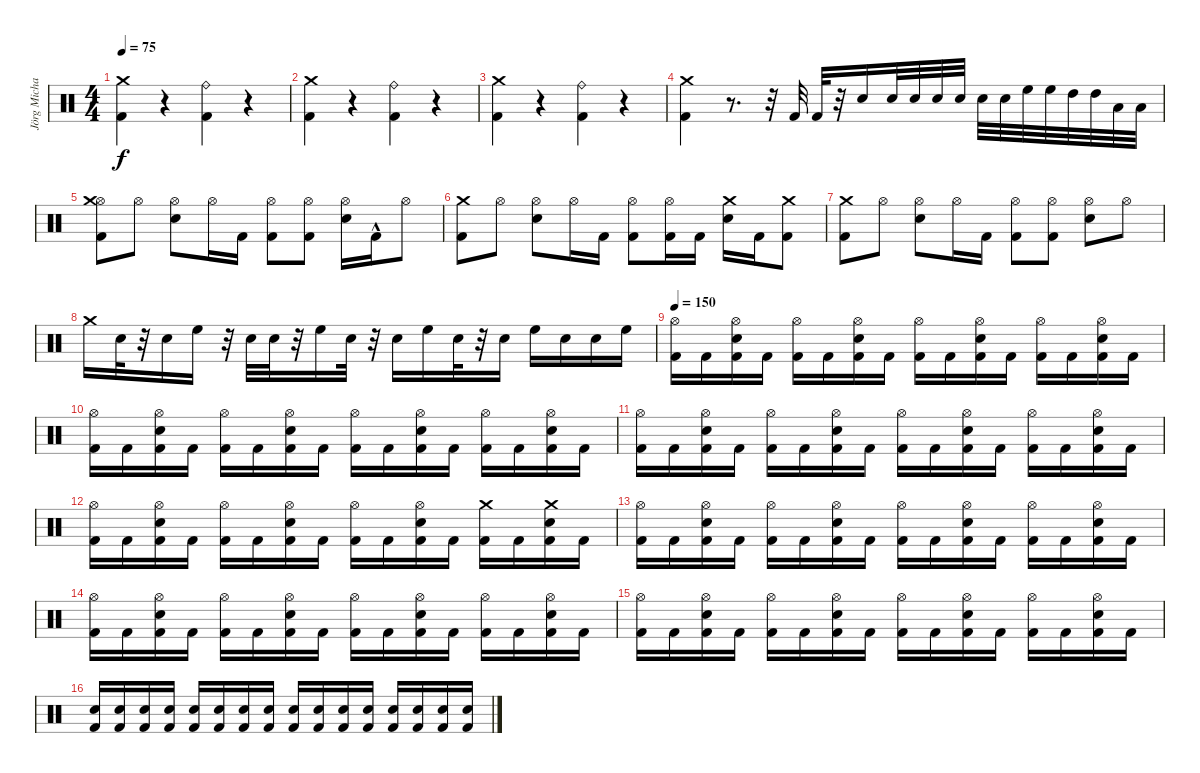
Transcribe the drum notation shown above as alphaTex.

\track ("Jörg Michael" "Jörg Micha") {instrument percussion}
\staff {score}
\articulation defaults
\ts (4 4)
\tempo 75
\clef neutral
\ks c
("Crash medium (hit)" "Kick (hit) 2").4{dy f} r.4 ("Ride (bell)" "Kick (hit) 2").4 r.4 |
("Crash medium (hit)" "Kick (hit) 2").4 r.4 ("Ride (bell)" "Kick (hit) 2").4 r.4 |
("Crash medium (hit)" "Kick (hit) 2").4 r.4 ("Ride (bell)" "Kick (hit) 2").4 r.4 |
("Crash medium (hit)" "Kick (hit) 2").4 r.8{d} r.32 "Kick (hit) 2".32 "Kick (hit) 2".32 r.32 "Snare (hit) 2".16 "Snare (hit) 2".32 "Snare (hit) 2".32 "Snare (hit) 2".32 "Snare (hit) 2".32 "Snare (hit) 2".32 "Snare (hit) 2".32 "High Floor Tom (hit)".32 "High Floor Tom (hit)".32 "High Tom (hit)".32 "High Tom (hit)".32 "Low Tom (hit)".32 "Low Tom (hit)".32 |
("Hi-Hat (open)" "Crash medium (hit)" "Kick (hit) 2").8 "Hi-Hat (open)".8 ("Hi-Hat (open)" "Snare (hit) 2").8 "Hi-Hat (open)".16 "Kick (hit) 2".16 ("Kick (hit) 2" "Hi-Hat (open)").8 ("Kick (hit) 2" "Hi-Hat (open)").8 ("Snare (hit) 2" "Hi-Hat (open)").16 "Kick (hit) 2"{hac}.16 "Hi-Hat (open)".8 |
("Kick (hit) 2" "Crash medium (hit)").8 "Hi-Hat (open)".8 ("Snare (hit) 2" "Hi-Hat (open)").8 "Hi-Hat (open)".16 "Kick (hit) 2".16 ("Kick (hit) 2" "Hi-Hat (open)").8 ("Kick (hit) 2" "Hi-Hat (open)").16 "Kick (hit) 2".16 ("Crash medium (hit)" "Snare (hit) 2").16 "Kick (hit) 2".16 ("Crash medium (hit)" "Kick (hit) 2").8 |
("Kick (hit) 2" "Crash medium (hit)").8 "Hi-Hat (open)".8 ("Snare (hit) 2" "Hi-Hat (open)").8 "Hi-Hat (open)".16 "Kick (hit) 2".16 ("Kick (hit) 2" "Hi-Hat (open)").8 ("Kick (hit) 2" "Hi-Hat (open)").8 ("Snare (hit) 2" "Hi-Hat (open)").8 "Hi-Hat (open)".8 |
"Crash medium (hit)".16 "Snare (hit) 2".32 r.32 "Snare (hit) 2".16 "High Floor Tom (hit)".16 r.32 "Snare (hit) 2".32 "Snare (hit) 2".32 r.32 "High Floor Tom (hit)".16 "Snare (hit) 2".32 r.32 "Snare (hit) 2".16 "High Floor Tom (hit)".16 "Snare (hit) 2".32 r.32 "Snare (hit) 2".16 "High Floor Tom (hit)".16 "Snare (hit) 2".16 "Snare (hit) 2".16 "High Floor Tom (hit)".16 |
\tempo 150
("Hi-Hat (open)" "Kick (hit) 2").16 "Kick (hit) 2".16 ("Kick (hit) 2" "Snare (hit) 2" "Hi-Hat (open)").16 "Kick (hit) 2".16 ("Kick (hit) 2" "Hi-Hat (open)").16 "Kick (hit) 2".16 ("Kick (hit) 2" "Snare (hit) 2" "Hi-Hat (open)").16 "Kick (hit) 2".16 ("Kick (hit) 2" "Hi-Hat (open)").16 "Kick (hit) 2".16 ("Kick (hit) 2" "Snare (hit) 2" "Hi-Hat (open)").16 "Kick (hit) 2".16 ("Kick (hit) 2" "Hi-Hat (open)").16 "Kick (hit) 2".16 ("Kick (hit) 2" "Snare (hit) 2" "Hi-Hat (open)").16 "Kick (hit) 2".16 |
("Hi-Hat (open)" "Kick (hit) 2").16 "Kick (hit) 2".16 ("Kick (hit) 2" "Snare (hit) 2" "Hi-Hat (open)").16 "Kick (hit) 2".16 ("Kick (hit) 2" "Hi-Hat (open)").16 "Kick (hit) 2".16 ("Kick (hit) 2" "Snare (hit) 2" "Hi-Hat (open)").16 "Kick (hit) 2".16 ("Kick (hit) 2" "Hi-Hat (open)").16 "Kick (hit) 2".16 ("Kick (hit) 2" "Snare (hit) 2" "Hi-Hat (open)").16 "Kick (hit) 2".16 ("Kick (hit) 2" "Hi-Hat (open)").16 "Kick (hit) 2".16 ("Kick (hit) 2" "Snare (hit) 2" "Hi-Hat (open)").16 "Kick (hit) 2".16 |
("Hi-Hat (open)" "Kick (hit) 2").16 "Kick (hit) 2".16 ("Kick (hit) 2" "Snare (hit) 2" "Hi-Hat (open)").16 "Kick (hit) 2".16 ("Kick (hit) 2" "Hi-Hat (open)").16 "Kick (hit) 2".16 ("Kick (hit) 2" "Snare (hit) 2" "Hi-Hat (open)").16 "Kick (hit) 2".16 ("Kick (hit) 2" "Hi-Hat (open)").16 "Kick (hit) 2".16 ("Kick (hit) 2" "Snare (hit) 2" "Hi-Hat (open)").16 "Kick (hit) 2".16 ("Kick (hit) 2" "Hi-Hat (open)").16 "Kick (hit) 2".16 ("Kick (hit) 2" "Snare (hit) 2" "Hi-Hat (open)").16 "Kick (hit) 2".16 |
("Hi-Hat (open)" "Kick (hit) 2").16 "Kick (hit) 2".16 ("Kick (hit) 2" "Snare (hit) 2" "Hi-Hat (open)").16 "Kick (hit) 2".16 ("Kick (hit) 2" "Hi-Hat (open)").16 "Kick (hit) 2".16 ("Kick (hit) 2" "Snare (hit) 2" "Hi-Hat (open)").16 "Kick (hit) 2".16 ("Kick (hit) 2" "Hi-Hat (open)").16 "Kick (hit) 2".16 ("Kick (hit) 2" "Snare (hit) 2" "Hi-Hat (open)").16 "Kick (hit) 2".16 ("Crash medium (hit)" "Kick (hit) 2").16 "Kick (hit) 2".16 ("Crash medium (hit)" "Kick (hit) 2" "Snare (hit) 2").16 "Kick (hit) 2".16 |
("Hi-Hat (open)" "Kick (hit) 2").16 "Kick (hit) 2".16 ("Kick (hit) 2" "Snare (hit) 2" "Hi-Hat (open)").16 "Kick (hit) 2".16 ("Kick (hit) 2" "Hi-Hat (open)").16 "Kick (hit) 2".16 ("Kick (hit) 2" "Snare (hit) 2" "Hi-Hat (open)").16 "Kick (hit) 2".16 ("Kick (hit) 2" "Hi-Hat (open)").16 "Kick (hit) 2".16 ("Kick (hit) 2" "Snare (hit) 2" "Hi-Hat (open)").16 "Kick (hit) 2".16 ("Kick (hit) 2" "Hi-Hat (open)").16 "Kick (hit) 2".16 ("Kick (hit) 2" "Snare (hit) 2" "Hi-Hat (open)").16 "Kick (hit) 2".16 |
("Hi-Hat (open)" "Kick (hit) 2").16 "Kick (hit) 2".16 ("Kick (hit) 2" "Snare (hit) 2" "Hi-Hat (open)").16 "Kick (hit) 2".16 ("Kick (hit) 2" "Hi-Hat (open)").16 "Kick (hit) 2".16 ("Kick (hit) 2" "Snare (hit) 2" "Hi-Hat (open)").16 "Kick (hit) 2".16 ("Kick (hit) 2" "Hi-Hat (open)").16 "Kick (hit) 2".16 ("Kick (hit) 2" "Snare (hit) 2" "Hi-Hat (open)").16 "Kick (hit) 2".16 ("Kick (hit) 2" "Hi-Hat (open)").16 "Kick (hit) 2".16 ("Kick (hit) 2" "Snare (hit) 2" "Hi-Hat (open)").16 "Kick (hit) 2".16 |
("Hi-Hat (open)" "Kick (hit) 2").16 "Kick (hit) 2".16 ("Kick (hit) 2" "Snare (hit) 2" "Hi-Hat (open)").16 "Kick (hit) 2".16 ("Kick (hit) 2" "Hi-Hat (open)").16 "Kick (hit) 2".16 ("Kick (hit) 2" "Snare (hit) 2" "Hi-Hat (open)").16 "Kick (hit) 2".16 ("Kick (hit) 2" "Hi-Hat (open)").16 "Kick (hit) 2".16 ("Kick (hit) 2" "Snare (hit) 2" "Hi-Hat (open)").16 "Kick (hit) 2".16 ("Kick (hit) 2" "Hi-Hat (open)").16 "Kick (hit) 2".16 ("Kick (hit) 2" "Snare (hit) 2" "Hi-Hat (open)").16 "Kick (hit) 2".16 |
("Snare (hit) 2" "Kick (hit) 2").16 ("Snare (hit) 2" "Kick (hit) 2").16 ("Snare (hit) 2" "Kick (hit) 2").16 ("Snare (hit) 2" "Kick (hit) 2").16 ("Snare (hit) 2" "Kick (hit) 2").16 ("Snare (hit) 2" "Kick (hit) 2").16 ("Snare (hit) 2" "Kick (hit) 2").16 ("Snare (hit) 2" "Kick (hit) 2").16 ("Snare (hit) 2" "Kick (hit) 2").16 ("Snare (hit) 2" "Kick (hit) 2").16 ("Snare (hit) 2" "Kick (hit) 2").16 ("Snare (hit) 2" "Kick (hit) 2").16 ("Snare (hit) 2" "Kick (hit) 2").16 ("Snare (hit) 2" "Kick (hit) 2").16 ("Snare (hit) 2" "Kick (hit) 2").16 ("Snare (hit) 2" "Kick (hit) 2").16
